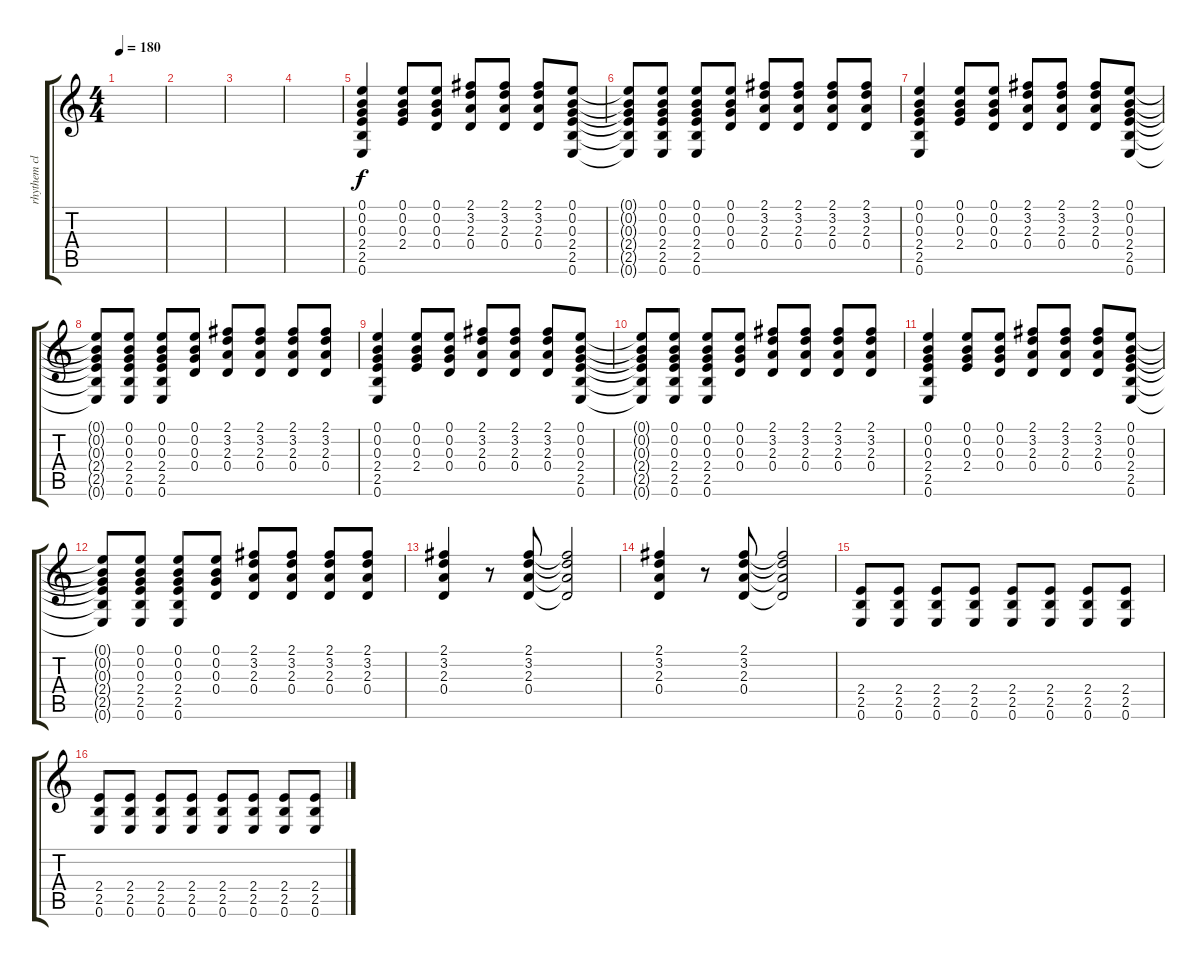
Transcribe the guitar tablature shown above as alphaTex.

\track ("rhythem clean" "rhythem cl") {instrument acousticguitarsteel}
\staff {score tabs}
\tuning (E4 B3 G3 D3 A2 E2) {hide}
\ts (4 4)
\tempo 180
\clef g2
\ks c
|
|
|
|
(0.1 0.2 0.3 2.4 2.5 0.6).4 (0.1 0.2 0.3 2.4).8 (0.1 0.2 0.3 0.4).8 (2.1 3.2 2.3 0.4).8 (2.1 3.2 2.3 0.4).8 (2.1 3.2 2.3 0.4).8 (0.1 0.2 0.3 2.4 2.5 0.6).8 |
(0.1{t} 0.2{t} 0.3{t} 2.4{t} 2.5{t} 0.6{t}).8 (0.1 0.2 0.3 2.4 2.5 0.6).8 (0.1 0.2 0.3 2.4 2.5 0.6).8 (0.1 0.2 0.3 0.4).8 (2.1 3.2 2.3 0.4).8 (2.1 3.2 2.3 0.4).8 (2.1 3.2 2.3 0.4).8 (2.1 3.2 2.3 0.4).8 |
(0.1 0.2 0.3 2.4 2.5 0.6).4 (0.1 0.2 0.3 2.4).8 (0.1 0.2 0.3 0.4).8 (2.1 3.2 2.3 0.4).8 (2.1 3.2 2.3 0.4).8 (2.1 3.2 2.3 0.4).8 (0.1 0.2 0.3 2.4 2.5 0.6).8 |
(0.1{t} 0.2{t} 0.3{t} 2.4{t} 2.5{t} 0.6{t}).8 (0.1 0.2 0.3 2.4 2.5 0.6).8 (0.1 0.2 0.3 2.4 2.5 0.6).8 (0.1 0.2 0.3 0.4).8 (2.1 3.2 2.3 0.4).8 (2.1 3.2 2.3 0.4).8 (2.1 3.2 2.3 0.4).8 (2.1 3.2 2.3 0.4).8 |
(0.1 0.2 0.3 2.4 2.5 0.6).4 (0.1 0.2 0.3 2.4).8 (0.1 0.2 0.3 0.4).8 (2.1 3.2 2.3 0.4).8 (2.1 3.2 2.3 0.4).8 (2.1 3.2 2.3 0.4).8 (0.1 0.2 0.3 2.4 2.5 0.6).8 |
(0.1{t} 0.2{t} 0.3{t} 2.4{t} 2.5{t} 0.6{t}).8 (0.1 0.2 0.3 2.4 2.5 0.6).8 (0.1 0.2 0.3 2.4 2.5 0.6).8 (0.1 0.2 0.3 0.4).8 (2.1 3.2 2.3 0.4).8 (2.1 3.2 2.3 0.4).8 (2.1 3.2 2.3 0.4).8 (2.1 3.2 2.3 0.4).8 |
(0.1 0.2 0.3 2.4 2.5 0.6).4 (0.1 0.2 0.3 2.4).8 (0.1 0.2 0.3 0.4).8 (2.1 3.2 2.3 0.4).8 (2.1 3.2 2.3 0.4).8 (2.1 3.2 2.3 0.4).8 (0.1 0.2 0.3 2.4 2.5 0.6).8 |
(0.1{t} 0.2{t} 0.3{t} 2.4{t} 2.5{t} 0.6{t}).8 (0.1 0.2 0.3 2.4 2.5 0.6).8 (0.1 0.2 0.3 2.4 2.5 0.6).8 (0.1 0.2 0.3 0.4).8 (2.1 3.2 2.3 0.4).8 (2.1 3.2 2.3 0.4).8 (2.1 3.2 2.3 0.4).8 (2.1 3.2 2.3 0.4).8 |
(2.1 3.2 2.3 0.4).4 r.8 (2.1 3.2 2.3 0.4).8 (2.1{t} 3.2{t} 2.3{t} 0.4{t}).2 |
(2.1 3.2 2.3 0.4).4 r.8 (2.1 3.2 2.3 0.4).8 (2.1{t} 3.2{t} 2.3{t} 0.4{t}).2 |
(2.4 2.5 0.6).8 (2.4 2.5 0.6).8 (2.4 2.5 0.6).8 (2.4 2.5 0.6).8 (2.4 2.5 0.6).8 (2.4 2.5 0.6).8 (2.4 2.5 0.6).8 (2.4 2.5 0.6).8 |
(2.4 2.5 0.6).8 (2.4 2.5 0.6).8 (2.4 2.5 0.6).8 (2.4 2.5 0.6).8 (2.4 2.5 0.6).8 (2.4 2.5 0.6).8 (2.4 2.5 0.6).8 (2.4 2.5 0.6).8
